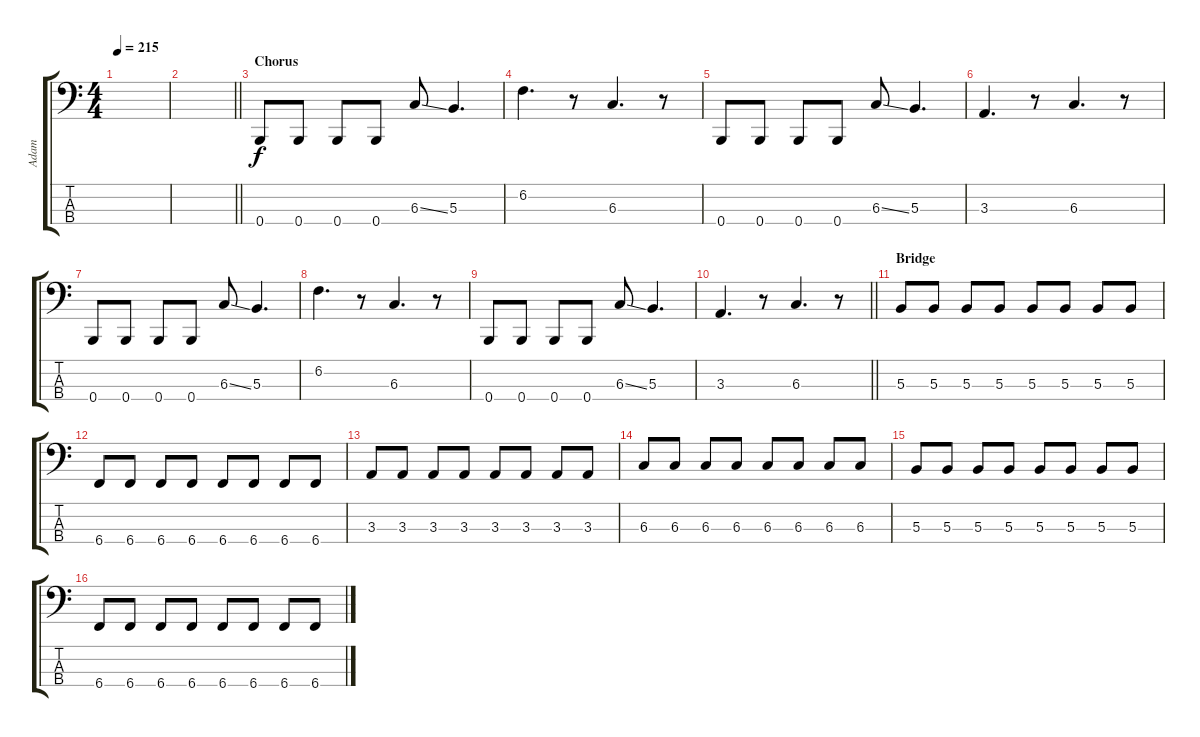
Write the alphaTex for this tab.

\track ("Adam" "Adam") {instrument electricbasspick}
\staff {score tabs}
\tuning (E2 B1 Gb1 B0) {hide}
\ts (4 4)
\tempo 215
\clef f4
\ks c
|
\barLineRight lightlight
|
\section ("" "Chorus")
0.4.8 0.4.8 0.4.8 0.4.8 6.3{ss}.8 5.3.4{d} |
6.2.4{d} r.8 6.3.4{d} r.8 |
0.4.8 0.4.8 0.4.8 0.4.8 6.3{ss}.8 5.3.4{d} |
3.3.4{d} r.8 6.3.4{d} r.8 |
0.4.8 0.4.8 0.4.8 0.4.8 6.3{ss}.8 5.3.4{d} |
6.2.4{d} r.8 6.3.4{d} r.8 |
0.4.8 0.4.8 0.4.8 0.4.8 6.3{ss}.8 5.3.4{d} |
\barLineRight lightlight
3.3.4{d} r.8 6.3.4{d} r.8 |
\section ("" "Bridge")
5.3.8 5.3.8 5.3.8 5.3.8 5.3.8 5.3.8 5.3.8 5.3.8 |
6.4.8 6.4.8 6.4.8 6.4.8 6.4.8 6.4.8 6.4.8 6.4.8 |
3.3.8 3.3.8 3.3.8 3.3.8 3.3.8 3.3.8 3.3.8 3.3.8 |
6.3.8 6.3.8 6.3.8 6.3.8 6.3.8 6.3.8 6.3.8 6.3.8 |
5.3.8 5.3.8 5.3.8 5.3.8 5.3.8 5.3.8 5.3.8 5.3.8 |
6.4.8 6.4.8 6.4.8 6.4.8 6.4.8 6.4.8 6.4.8 6.4.8
